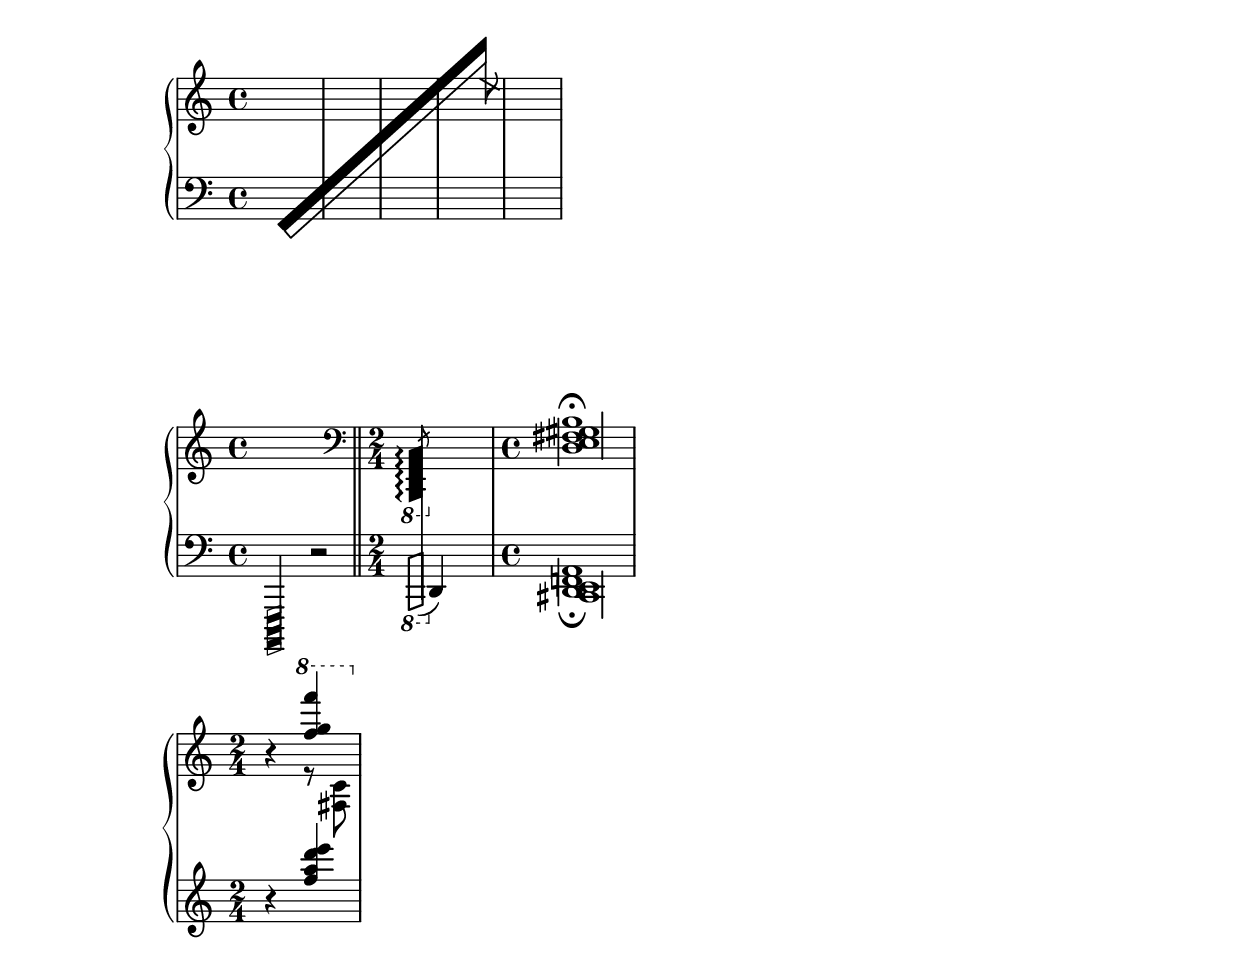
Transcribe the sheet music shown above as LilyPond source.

\version "2.19.15"

\language "deutsch"

\paper {
  #(set-paper-size "a4")
  top-system-spacing #'basic-distance = #20
  top-markup-spacing #'basic-distance = #10
  markup-system-spacing #'basic-distance = #30
  system-system-spacing #'basic-distance = #20
  last-bottom-spacing #'basic-distance = #20
  left-margin = 15
  right-margin = 15
  %two-sided = ##t
  %inner-margin = 25
  %outer-margin = 15
}

\layout {
  \context {
    \PianoStaff
    \consists #Span_stem_engraver
  }
  \context{
    \Score
    %\override StaffGrouper.staff-staff-spacing.basic-distance = #15
    \remove "Bar_number_engraver"
    %\omit BarLine
    %\omit SpanBar
  }
}

parallelogramBigFill =
#(ly:make-stencil (list 'embedded-ps
                    "gsave
      currentpoint translate
      newpath
      0 3.25 moveto
      1.3125 3.75 lineto
      1.3125 -0.25 lineto
      0 -0.75 lineto
      closepath
      fill
     grestore" )
   (cons 0 1.3125)
   (cons -.75 .75))

parallelogramBig =
#(ly:make-stencil (list 'embedded-ps
                    "gsave
      currentpoint translate
      newpath
      0.2 setlinewidth
      0 3.25 moveto
      1.3125 3.75 lineto
      1.3125 -.25 lineto
      0 -0.75 lineto
      closepath
      stroke
     grestore" )
   (cons 0 1.3125)
   (cons -.75 .75))

parallelogramFill =
#(ly:make-stencil (list 'embedded-ps
                    "gsave
      currentpoint translate
      newpath
      0.2 setlinewidth
      0 0.25 moveto
      1.3125 0.75 lineto
      1.3125 -.25 lineto
      0 -0.75 lineto
      closepath
      fill
     grestore" )
   (cons 0 1.3125)
   (cons -.75 .75))

parallelogram =
#(ly:make-stencil (list 'embedded-ps
                    "gsave
      currentpoint translate
      newpath
      0.2 setlinewidth
      0 0.25 moveto
      1.3125 0.75 lineto
      1.3125 -.25 lineto
      0 -0.75 lineto
      closepath
      stroke
     grestore" )
   (cons 0 1.3125)
   (cons .75 -.75))

parallelogramZebraBig =
#(ly:make-stencil (list 'embedded-ps
                    "gsave
      currentpoint translate
      newpath
      0.1 setlinewidth
      0 .1 moveto
      1.3 .6 lineto
      1.3 -.1 lineto
      0 -.6 lineto
      0 .1 lineto
      stroke
      closepath
      newpath
      -.05 .7 moveto
      1.325 1.2 lineto
      1.325 .5 lineto
      -.05 0 lineto
      -.05 .7 lineto
      fill
      closepath
      newpath
      0 1.3 moveto
      1.3 1.8 lineto
      1.3 1.1 lineto
      0 .6 lineto
      0 1.3 lineto
      stroke
      closepath
      newpath
      -.05 1.9 moveto
      1.325 2.4 lineto
      1.325 1.7 lineto
      -.05 1.2 lineto
      -.05 1.9 lineto
      fill
      closepath
      newpath
      0 2.5 moveto
      1.3 3 lineto
      1.3 2.3 lineto
      0 1.8 lineto
      0 2.5 lineto
      stroke
      closepath
      newpath
      -.05 3.1 moveto
      1.325 3.6 lineto
      1.325 2.9 lineto
      -.05 2.4 lineto
      -.05 3.1 lineto
      fill
      closepath
      newpath
      0 3.7 moveto
      1.3 4.2 lineto
      1.3 3.5 lineto
      0 3 lineto
      0 3.7 lineto
      stroke
      closepath
     grestore" )
   (cons 0 1.3125)
   (cons -.75 .75))

parallelogramAccBig =
#(ly:make-stencil (list 'embedded-ps
                    "gsave
      currentpoint translate
      newpath
      0.2 setlinewidth
      0 4.25 moveto
      1.3125 4.75 lineto
      1.3125 -.25 lineto
      0 -0.75 lineto
      closepath
      stroke
     grestore" )
   (cons 0 1.3125)
   (cons -.75 .75))

parallelogramAccBigFill =
#(ly:make-stencil (list 'embedded-ps
                    "gsave
      currentpoint translate
      newpath
      0.2 setlinewidth
      0 4.25 moveto
      1.3125 4.75 lineto
      1.3125 -.25 lineto
      0 -0.75 lineto
      closepath
      fill
     grestore" )
   (cons 0 1.3125)
   (cons -.75 .75))

glissParall =
#(ly:make-stencil (list 'embedded-ps
                    "gsave
      currentpoint translate
      newpath
      0.1 setlinewidth
      0 0 moveto
      -3.3 -7 lineto
      -2.8 -7.1 lineto
      0 -1 lineto
      stroke
      closepath
      newpath
      0 1 moveto
      -3.9 -6.8 lineto
      -3.3 -7 lineto
      0 0 lineto
      fill
      closepath
     grestore" )
   (cons 0 1.3125)
   (cons 2 -2.5))

glissParallOne =
#(ly:make-stencil (list 'embedded-ps
                    "gsave
      currentpoint translate
      newpath
      0.1 setlinewidth
      0 0 moveto
      -16.5 -20.2 lineto
      -16 -20.75 lineto
      0 -1.3 lineto
      stroke
      closepath
      newpath
      0.1 1 moveto
      -17 -19.7 lineto
      -16.51 -20.3 lineto
      0 -0.3 lineto
      fill
      closepath
     grestore" )
   (cons 0 1.3125)
   (cons 2 -2.5))

glissNoteHeadsOne = \override NoteHead.stencil = \glissParallOne

glissNoteHeads = \override NoteHead.stencil = \glissParall
myNoteHeads = \override NoteHead.stencil = \parallelogram
myFillNoteHeads = \override NoteHead.stencil = \parallelogramFill
myBigNoteHeads = \override NoteHead.stencil = \parallelogramBig
myBigFillNoteHeads = \override NoteHead.stencil = \parallelogramBigFill
myBigZebraNoteHeads = \override NoteHead.stencil = \parallelogramZebraBig
myBigAccNoteHeads = \override NoteHead.stencil = \parallelogramAccBig
myBigAccNoteHeadsFill = \override NoteHead.stencil = \parallelogramAccBigFill
normalNoteHeads = \revert NoteHead.stencil

parallelogramZebraBig =
#(ly:make-stencil (list 'embedded-ps
                    "gsave
      currentpoint translate
      newpath
      0.1 setlinewidth
      0 .1 moveto
      1.3 .6 lineto
      1.3 -.1 lineto
      0 -.6 lineto
      0 .1 lineto
      stroke
      closepath
      newpath
      -.05 .7 moveto
      1.325 1.2 lineto
      1.325 .5 lineto
      -.05 0 lineto
      -.05 .7 lineto
      fill
      closepath
      newpath
      0 1.3 moveto
      1.3 1.8 lineto
      1.3 1.1 lineto
      0 .6 lineto
      0 1.3 lineto
      stroke
      closepath
      newpath
      -.05 1.9 moveto
      1.325 2.4 lineto
      1.325 1.7 lineto
      -.05 1.2 lineto
      -.05 1.9 lineto
      fill
      closepath
      newpath
      0 2.5 moveto
      1.3 3 lineto
      1.3 2.3 lineto
      0 1.8 lineto
      0 2.5 lineto
      stroke
      closepath
      newpath
      -.05 3.1 moveto
      1.325 3.6 lineto
      1.325 2.9 lineto
      -.05 2.4 lineto
      -.05 3.1 lineto
      fill
      closepath
      newpath
      0 3.7 moveto
      1.3 4.2 lineto
      1.3 3.5 lineto
      0 3 lineto
      0 3.7 lineto
      stroke
      closepath
     grestore" )
   (cons 0 1.3125)
   (cons -.75 .75))

parallelogramAccBig =
#(ly:make-stencil (list 'embedded-ps
                    "gsave
      currentpoint translate
      newpath
      0.2 setlinewidth
      0 4.25 moveto
      1.3125 4.75 lineto
      1.3125 -.25 lineto
      0 -0.75 lineto
      closepath
      stroke
     grestore" )
   (cons 0 1.3125)
   (cons -.75 .75))

parallelogramAccBigFill =
#(ly:make-stencil (list 'embedded-ps
                    "gsave
      currentpoint translate
      newpath
      0.2 setlinewidth
      0 4.25 moveto
      1.3125 4.75 lineto
      1.3125 -.25 lineto
      0 -0.75 lineto
      closepath
      fill
     grestore" )
   (cons 0 1.3125)
   (cons -.75 .75))

myBigZebraNoteHeads = \override NoteHead.stencil = \parallelogramZebraBig
myBigAccNoteHeads = \override NoteHead.stencil = \parallelogramAccBig
myBigAccNoteHeadsFill = \override NoteHead.stencil = \parallelogramAccBigFill

blackPath =
#'((moveto 0 0)
   (lineto 20 18)
   (lineto 20 17)
   (lineto 0.5 -0.5)
   (closepath))
whitePath =
#'((moveto 0.6 0.5)
   (lineto 20 18)
   (lineto 20 16.7)
   (lineto 1.2 -0.2)
   (closepath))

\score {
  \new PianoStaff <<
    \new Staff {
      \override TextScript.outside-staff-priority = ##f
      s1*3
      \once\override TextScript.extra-offset = #'(3.7 . 5)
      s16-\markup {
        \musicglyph #"flags.d3"
      }
      \once\override TextScript.extra-offset = #'(3.5 . 4.5)
      s-\markup {
        \musicglyph #"flags.dgrace"
      }
      \once\override TextScript.extra-offset = #'(2.95 . 6)
      s8-\markup {
        \override #'(thickness . 1.5)
        \draw-line #'(0 . 4)
      }
      s2.
      s1
    }
    \new Staff {
      \clef bass
      \override TextScript.outside-staff-priority = ##f
      \once\override TextScript.extra-offset = #'(1.05 . 17.9)
      s2-\markup {
        \override #'(filled . #t) \path #0.15 #blackPath
      }
      \once\override TextScript.extra-offset = #'(-1.6 . 16.8)
      s2-\markup {
        \path #0.15 #whitePath
      }
      s1*4
    }
  >>
}
\score {
  \new PianoStaff <<
    \new Staff {
      s1
      \clef bass
      \bar "||"
      \time 2/4
      \slashedGrace {
        \myBigAccNoteHeadsFill
        \once\override Stem.length = #13
        \ottava #-1
        \set Staff.ottavation = #"8"
        \once \override Arpeggio.positions = #'(-5 . 0)
        h,,,8\arpeggio
        \ottava #0
        \normalNoteHeads
      }
      s2
      \time 4/4
      %\clef treble
      <<
        {
          \once\override TextScript.extra-offset = #'(-0.3 . -4.5)
          \once\override Script.extra-offset = #'(0 . -4)
          <d fis h>1-\markup {
            \override #'(thickness . 1.5)
            \draw-line #'(0 . 4.5)
          }\fermata
        }
        \\
        {
          \once\override NoteColumn.force-hshift = #1.4
          \once\override TextScript.extra-offset = #'(2.2 . 6)
          <e gis>-\markup {
            \override #'(thickness . 1.5)
            \draw-line #'(0 . 4.5)
          }
        }
      >>
    }
    \new Staff {
      \clef bass
      \myBigZebraNoteHeads
      g,,,2 r
      \normalNoteHeads
      \bar "||"
      \time 2/4
      \autoBeamOff
      \crossStaff
      \acciaccatura {
        \myBigAccNoteHeads
        \once\override Stem.length = #13
        \ottava #-1
        \set Staff.ottavation = #"8"
        h,,,8
        \ottava #0
        \normalNoteHeads
      }
      \autoBeamOn
      d,4 s
      <<
        {
          \once\override TextScript.extra-offset = #'(-0.3 . -7.4)
          \once\override Script.extra-offset = #'(0 . -1)
          <d, f,! a,>1-\markup {
            \override #'(thickness . 1.5)
            \draw-line #'(0 . 4.5)
          }_\fermata
        }
        \\
        {
          \once\override NoteColumn.force-hshift = #1.4
          \once\override TextScript.extra-offset = #'(2.2 . 4.6)
          <cis, e,>-\markup {
            \override #'(thickness . 1.5)
            \draw-line #'(0 . 4.5)
          }
        }
      >>
    }
  >>
}

fakeBassClef = {
  \set Staff.clefGlyph = #"clefs.F"
  \set Staff.clefPosition = #2
  \set Staff.middleCPosition = #-6
}
fakeBassClefShift = {
  % Change default prefatory item order so that clef is printed after barline
  \override Score.BreakAlignment.break-align-orders =
  #(make-vector 3 '(span-bar
                    breathing-sign
                    staff-bar
                    clef
                    key
                    time-signature))
  \set Staff.clefGlyph = #"clefs.F"
  \set Staff.clefPosition = #-10
  \set Staff.middleCPosition = #-8
}

\score {
  \new PianoStaff <<
    \new Staff \relative {
      \clef treble
      \time 2/4
      r4
      <<
        {
          \ottava #1
          <f''' g f'>
          \ottava #0
        }
        \\
        {
          r8 <fis,, c'>-\markup {
            \musicglyph #"slur"
          }
        }
        \\
        {

        }
      >>
    }
    \new Staff \relative {
      \clef treble
      \time 2/4
      r4
      <<
        {
          %\ottava #1
          <f'' a d e>
        }
        \\
        {

        }
        \\
        {

        }
      >>
    }
  >>
}